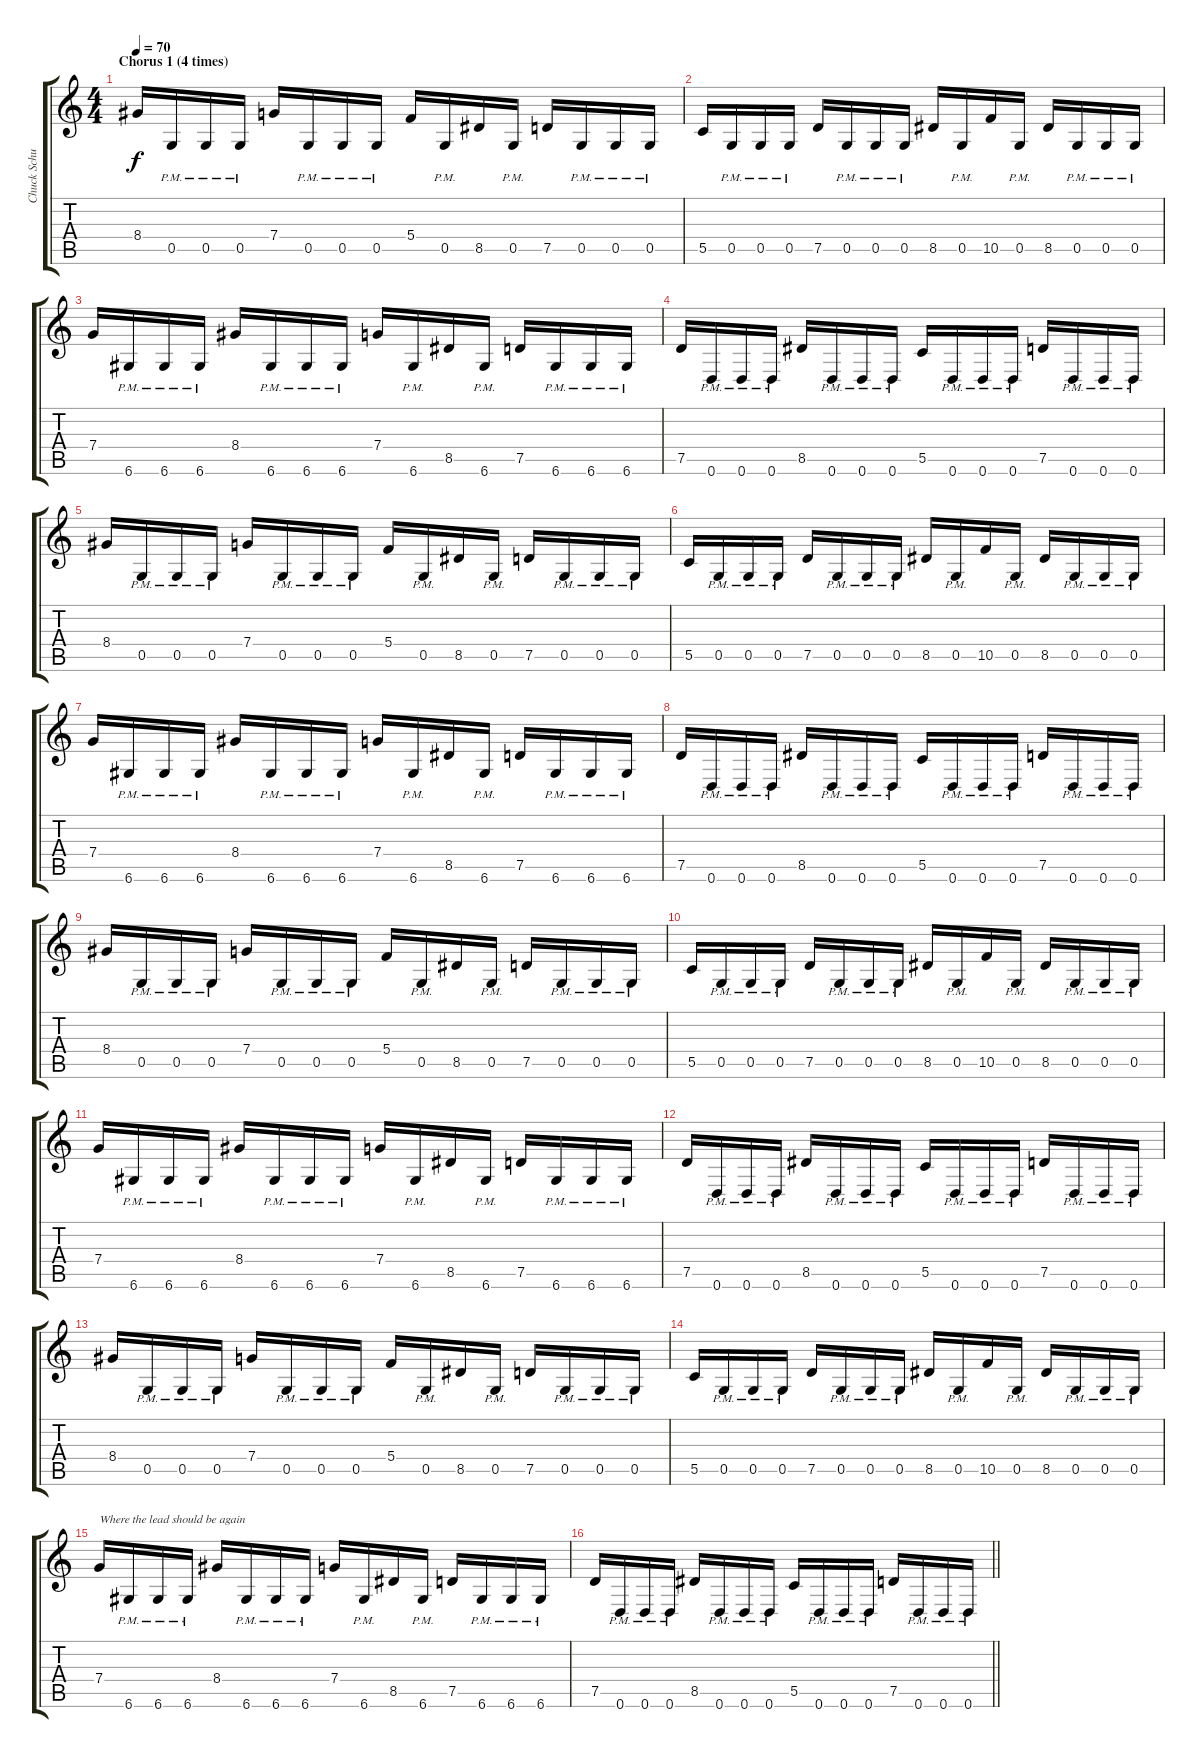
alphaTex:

\track ("Chuck Schuldiner Lead" "Chuck Schu") {instrument distortionguitar}
\staff {score tabs}
\tuning (D4 A3 F3 C3 G2 D2) {hide}
\ts (4 4)
\section ("" "Chorus 1 (4 times)")
\tempo 70
\clef g2
\ks c
8.4.16{dy f} 0.5{pm}.16 0.5{pm}.16 0.5{pm}.16 7.4.16 0.5{pm}.16 0.5{pm}.16 0.5{pm}.16 5.4.16 0.5{pm}.16 8.5.16 0.5{pm}.16 7.5.16 0.5{pm}.16 0.5{pm}.16 0.5{pm}.16 |
5.5.16 0.5{pm}.16 0.5{pm}.16 0.5{pm}.16 7.5.16 0.5{pm}.16 0.5{pm}.16 0.5{pm}.16 8.5.16 0.5{pm}.16 10.5.16 0.5{pm}.16 8.5.16 0.5{pm}.16 0.5{pm}.16 0.5{pm}.16 |
7.4.16 6.6{pm}.16 6.6{pm}.16 6.6{pm}.16 8.4.16 6.6{pm}.16 6.6{pm}.16 6.6{pm}.16 7.4.16 6.6{pm}.16 8.5.16 6.6{pm}.16 7.5.16 6.6{pm}.16 6.6{pm}.16 6.6{pm}.16 |
7.5.16 0.6{pm}.16 0.6{pm}.16 0.6{pm}.16 8.5.16 0.6{pm}.16 0.6{pm}.16 0.6{pm}.16 5.5.16 0.6{pm}.16 0.6{pm}.16 0.6{pm}.16 7.5.16 0.6{pm}.16 0.6{pm}.16 0.6{pm}.16 |
8.4.16 0.5{pm}.16 0.5{pm}.16 0.5{pm}.16 7.4.16 0.5{pm}.16 0.5{pm}.16 0.5{pm}.16 5.4.16 0.5{pm}.16 8.5.16 0.5{pm}.16 7.5.16 0.5{pm}.16 0.5{pm}.16 0.5{pm}.16 |
5.5.16 0.5{pm}.16 0.5{pm}.16 0.5{pm}.16 7.5.16 0.5{pm}.16 0.5{pm}.16 0.5{pm}.16 8.5.16 0.5{pm}.16 10.5.16 0.5{pm}.16 8.5.16 0.5{pm}.16 0.5{pm}.16 0.5{pm}.16 |
7.4.16 6.6{pm}.16 6.6{pm}.16 6.6{pm}.16 8.4.16 6.6{pm}.16 6.6{pm}.16 6.6{pm}.16 7.4.16 6.6{pm}.16 8.5.16 6.6{pm}.16 7.5.16 6.6{pm}.16 6.6{pm}.16 6.6{pm}.16 |
7.5.16 0.6{pm}.16 0.6{pm}.16 0.6{pm}.16 8.5.16 0.6{pm}.16 0.6{pm}.16 0.6{pm}.16 5.5.16 0.6{pm}.16 0.6{pm}.16 0.6{pm}.16 7.5.16 0.6{pm}.16 0.6{pm}.16 0.6{pm}.16 |
8.4.16 0.5{pm}.16 0.5{pm}.16 0.5{pm}.16 7.4.16 0.5{pm}.16 0.5{pm}.16 0.5{pm}.16 5.4.16 0.5{pm}.16 8.5.16 0.5{pm}.16 7.5.16 0.5{pm}.16 0.5{pm}.16 0.5{pm}.16 |
5.5.16 0.5{pm}.16 0.5{pm}.16 0.5{pm}.16 7.5.16 0.5{pm}.16 0.5{pm}.16 0.5{pm}.16 8.5.16 0.5{pm}.16 10.5.16 0.5{pm}.16 8.5.16 0.5{pm}.16 0.5{pm}.16 0.5{pm}.16 |
7.4.16 6.6{pm}.16 6.6{pm}.16 6.6{pm}.16 8.4.16 6.6{pm}.16 6.6{pm}.16 6.6{pm}.16 7.4.16 6.6{pm}.16 8.5.16 6.6{pm}.16 7.5.16 6.6{pm}.16 6.6{pm}.16 6.6{pm}.16 |
7.5.16 0.6{pm}.16 0.6{pm}.16 0.6{pm}.16 8.5.16 0.6{pm}.16 0.6{pm}.16 0.6{pm}.16 5.5.16 0.6{pm}.16 0.6{pm}.16 0.6{pm}.16 7.5.16 0.6{pm}.16 0.6{pm}.16 0.6{pm}.16 |
8.4.16 0.5{pm}.16 0.5{pm}.16 0.5{pm}.16 7.4.16 0.5{pm}.16 0.5{pm}.16 0.5{pm}.16 5.4.16 0.5{pm}.16 8.5.16 0.5{pm}.16 7.5.16 0.5{pm}.16 0.5{pm}.16 0.5{pm}.16 |
5.5.16 0.5{pm}.16 0.5{pm}.16 0.5{pm}.16 7.5.16 0.5{pm}.16 0.5{pm}.16 0.5{pm}.16 8.5.16 0.5{pm}.16 10.5.16 0.5{pm}.16 8.5.16 0.5{pm}.16 0.5{pm}.16 0.5{pm}.16 |
7.4.16{txt "Where the lead should be again"} 6.6{pm}.16 6.6{pm}.16 6.6{pm}.16 8.4.16 6.6{pm}.16 6.6{pm}.16 6.6{pm}.16 7.4.16 6.6{pm}.16 8.5.16 6.6{pm}.16 7.5.16 6.6{pm}.16 6.6{pm}.16 6.6{pm}.16 |
\barLineRight lightlight
7.5.16 0.6{pm}.16 0.6{pm}.16 0.6{pm}.16 8.5.16 0.6{pm}.16 0.6{pm}.16 0.6{pm}.16 5.5.16 0.6{pm}.16 0.6{pm}.16 0.6{pm}.16 7.5.16 0.6{pm}.16 0.6{pm}.16 0.6{pm}.16
